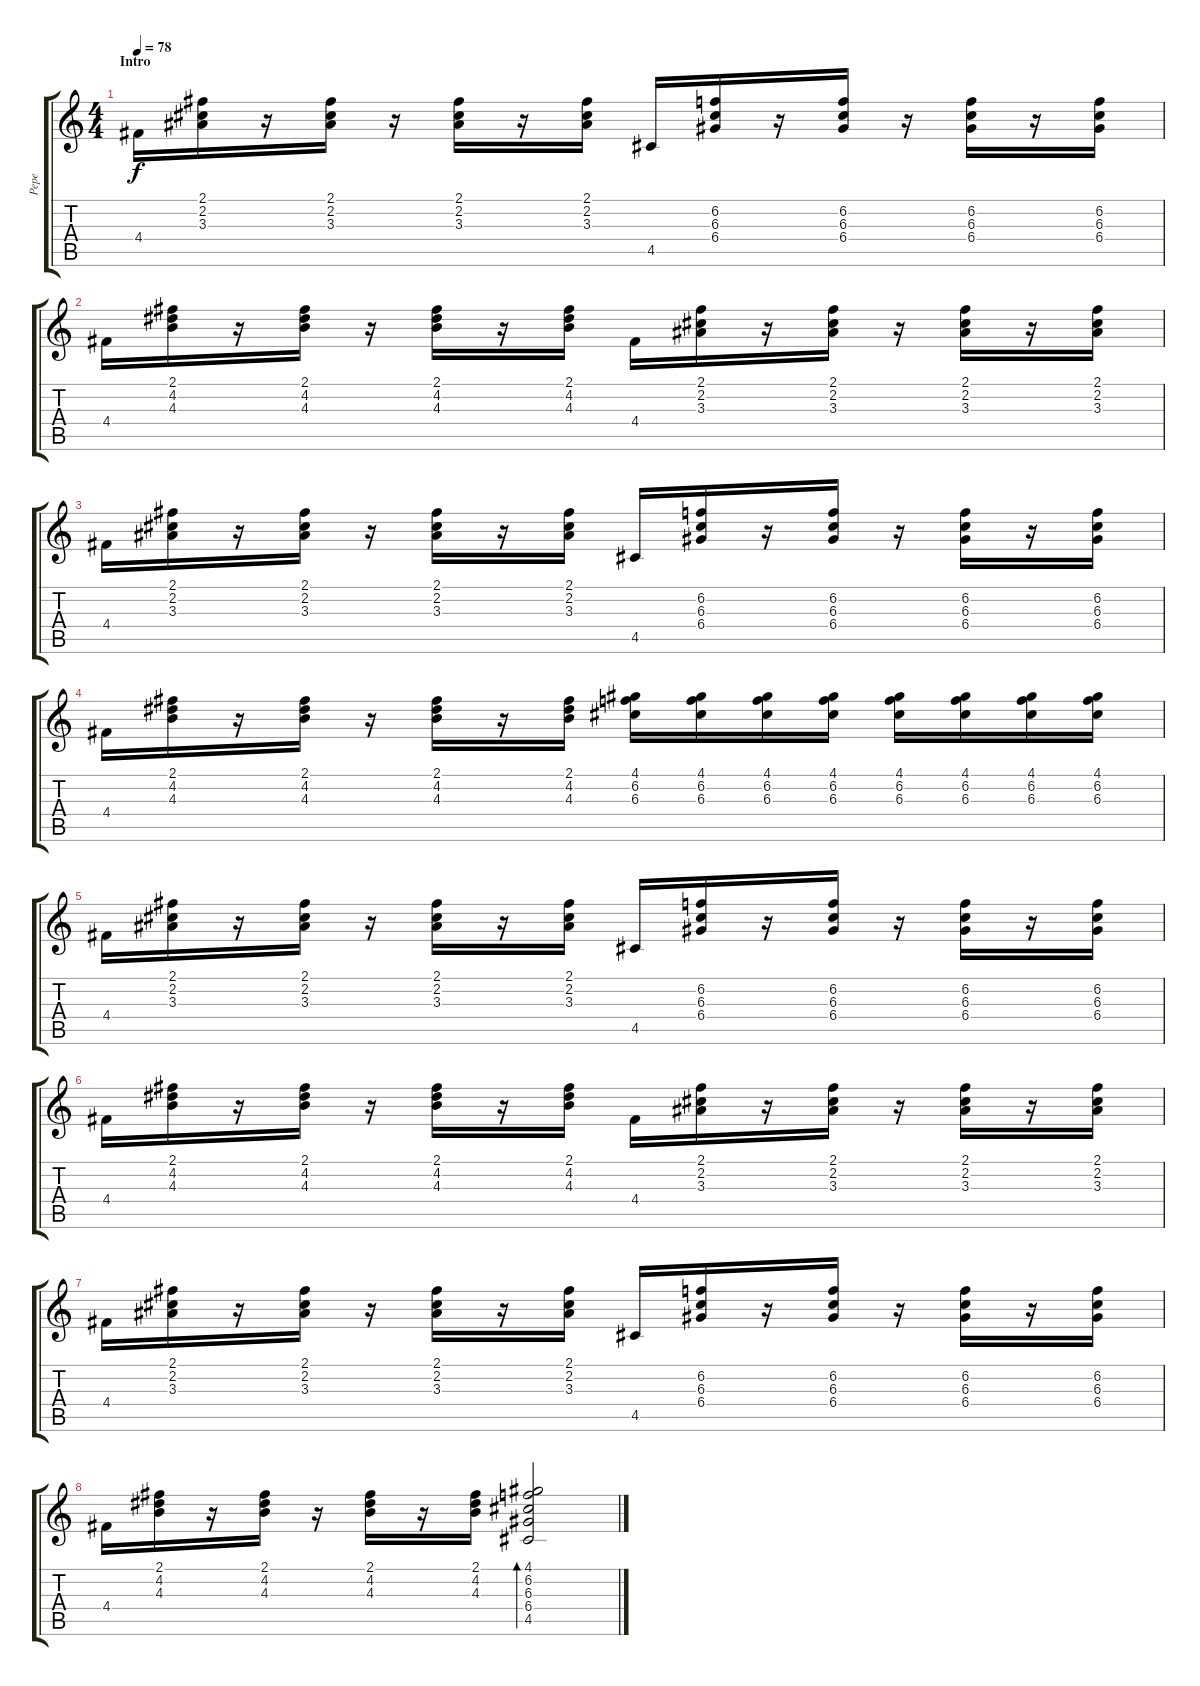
\track ("Pepe" "Pepe") {instrument electricguitarclean}
\staff {score tabs}
\tuning (E4 B3 G3 D3 A2 E2) {hide}
\ts (4 4)
\section ("" "Intro")
\tempo 78
\clef g2
\ks c
4.4.16{dy f instrument electricguitarclean} (2.1 2.2 3.3).16 r.16 (2.1 2.2 3.3).16 r.16 (2.1 2.2 3.3).16 r.16 (2.1 2.2 3.3).16 4.5.16 (6.2 6.3 6.4).16 r.16 (6.2 6.3 6.4).16 r.16 (6.2 6.3 6.4).16 r.16 (6.2 6.3 6.4).16 |
4.4.16 (2.1 4.2 4.3).16 r.16 (2.1 4.2 4.3).16 r.16 (2.1 4.2 4.3).16 r.16 (2.1 4.2 4.3).16 4.4.16 (2.1 2.2 3.3).16 r.16 (2.1 2.2 3.3).16 r.16 (2.1 2.2 3.3).16 r.16 (2.1 2.2 3.3).16 |
4.4.16 (2.1 2.2 3.3).16 r.16 (2.1 2.2 3.3).16 r.16 (2.1 2.2 3.3).16 r.16 (2.1 2.2 3.3).16 4.5.16 (6.2 6.3 6.4).16 r.16 (6.2 6.3 6.4).16 r.16 (6.2 6.3 6.4).16 r.16 (6.2 6.3 6.4).16 |
4.4.16 (2.1 4.2 4.3).16 r.16 (2.1 4.2 4.3).16 r.16 (2.1 4.2 4.3).16 r.16 (2.1 4.2 4.3).16 (4.1 6.2 6.3).16 (4.1 6.2 6.3).16 (4.1 6.2 6.3).16 (4.1 6.2 6.3).16 (4.1 6.2 6.3).16 (4.1 6.2 6.3).16 (4.1 6.2 6.3).16 (4.1 6.2 6.3).16 |
4.4.16 (2.1 2.2 3.3).16 r.16 (2.1 2.2 3.3).16 r.16 (2.1 2.2 3.3).16 r.16 (2.1 2.2 3.3).16 4.5.16 (6.2 6.3 6.4).16 r.16 (6.2 6.3 6.4).16 r.16 (6.2 6.3 6.4).16 r.16 (6.2 6.3 6.4).16 |
4.4.16 (2.1 4.2 4.3).16 r.16 (2.1 4.2 4.3).16 r.16 (2.1 4.2 4.3).16 r.16 (2.1 4.2 4.3).16 4.4.16 (2.1 2.2 3.3).16 r.16 (2.1 2.2 3.3).16 r.16 (2.1 2.2 3.3).16 r.16 (2.1 2.2 3.3).16 |
4.4.16 (2.1 2.2 3.3).16 r.16 (2.1 2.2 3.3).16 r.16 (2.1 2.2 3.3).16 r.16 (2.1 2.2 3.3).16 4.5.16 (6.2 6.3 6.4).16 r.16 (6.2 6.3 6.4).16 r.16 (6.2 6.3 6.4).16 r.16 (6.2 6.3 6.4).16 |
4.4.16 (2.1 4.2 4.3).16 r.16 (2.1 4.2 4.3).16 r.16 (2.1 4.2 4.3).16 r.16 (2.1 4.2 4.3).16 (4.1 6.2 6.3 6.4 4.5).2{bd 120}
